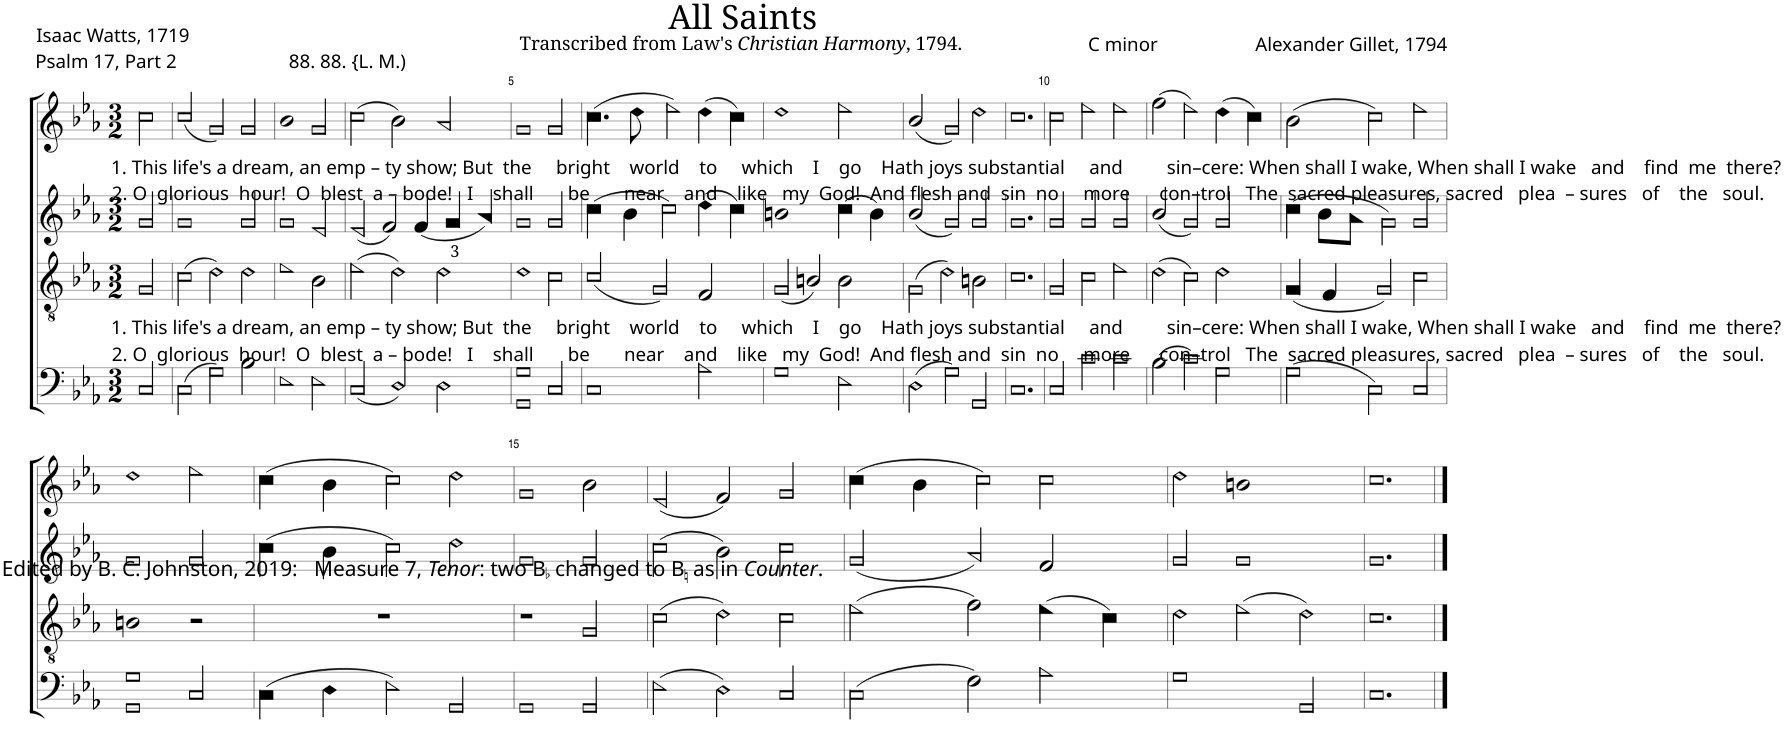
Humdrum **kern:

**kern	**kern	**kern	**kern
*part4	*part3	*part2	*part1
*staff4	*staff3	*staff2	*staff1
*I"Bass	*I"Tenor	*I"Voice	*I"Voice
*clefF4	*clefGv2	*clefG2	*clefG2
*k[b-e-a-]	*k[b-e-a-]	*k[b-e-a-]	*k[b-e-a-]
*M3/2	*M3/2	*M3/2	*M3/2
=1	=1	=1	=1
!	!	!	!LO:TX:b:t=1. This life's a dream, an emp – ty show; But  the     bright    world    to     which    I    go    Hath joys substantial     and         sin–cere&colon; When shall I wake, When shall I wake   and    find  me  there?
!	!	!	!LO:TX:b:t=2. O  glorious  hour!  O  blest  a – bode!   I    shall       be       near    and    like   my  God!  And flesh and  sin  no     more      con–trol   The  sacred pleasures, sacred   plea  – sures   of    the   soul.
!	!LO:TX:b:t=1. This life's a dream, an emp – ty show; But  the     bright    world    to     which    I    go    Hath joys substantial     and         sin–cere&colon; When shall I wake, When shall I wake   and    find  me  there?	!	!
!	!LO:TX:b:t=2. O  glorious  hour!  O  blest  a – bode!   I    shall       be       near    and    like   my  God!  And flesh and  sin  no     more      con–trol   The  sacred pleasures, sacred   plea  – sures   of    the   soul.	!	!
!LO:TX:b:t=Edited by B. C. Johnston, 2019&colon;   Measure 7,	!	!	!
!LO:TX:b:i:t=Tenor	!	!	!
!LO:TX:b:t=&colon; two B	!	!	!
!LO:TX:b:t=changed to B	!	!	!
!LO:TX:b:t=as in	!	!	!
!LO:TX:b:i:t=Counter	!	!	!
!LO:TX:b:t=.	!	!	!
2C!/	2G!/	2g!/	2cc!\
=2	=2	=2	=2
(2C!\	(2c!\	1g!	(2cc!/
2G!\)	2d!\)	.	2g!/)
2B-!\	2d!\	2g!/	2g!/
=3	=3	=3	=3
1E-!	1e-!	1g!	1b-!
2E-!\	2B-!\	2e-!/	2g!/
=4	=4	=4	=4
(2C!/	(2e-!\	(2e-!/	(2cc!\
2D!/)	2d!\)	2f!/)	2b-!\)
*	*	*Xbrackettup	*
2D!\	2d!\	(6f!/	2a-!/
.	.	6g!/	.
.	.	6a-!/)	.
=5	=5	=5	=5
1GG! 1G!	1d!	1g!	1g!
2C!/	2c!\	2g!/	2g!/
=6	=6	=6	=6
1C!	(2c!/	(4cc!\	(4.cc!\
.	.	4b-!\	.
.	.	.	8dd!\
.	2G!/)	2cc!\)	2ee-!\)
2A-!\	2F!/	(4dd!\	(4dd!\
.	.	4cc!\)	4cc!\)
=7	=7	=7	=7
1G!	(2G!/	1bn!	1dd!
.	2Bn!/)	.	.
2E-!\	2B!\	(4cc!\	2ee-!\
.	.	4b!\)	.
=8	=8	=8	=8
(2D!\	(2G!\	(2b-!/	(2b-!/
2G!\)	2d!\)	2g!/)	2g!/)
2GG!/	2Bn!\	2g!/	2dd!\
=9	=9	=9	=9
1.C!	1.c!	1.g!	1.cc!
=10	=10	=10	=10
2C!/	2G!/	2g!/	2cc!\
2c!\	2c!\	2g!/	2ee-!\
2c!\	2e-!\	2g!/	2ee-!\
=11	=11	=11	=11
(2B-!\	(2d!\	(2b-!/	(2ff!\
2c!\)	2c!\)	2g!/)	2ee-!\)
2G!\	2d!\	2g!/	(4dd!\
.	.	.	4cc!\)
=12	=12	=12	=12
(2G!\	(4G!/	(4cc!\	(2b-!\
.	4F!/	8b-!\L	.
.	.	8a-!\J	.
2C!\)	2G!/)	2g!\)	2cc!\)
2C!/	2c!\	2g!/	2ee-!\
!!LO:LB:g=z
=13	=13	=13	=13
1GG! 1G!	1Bn!	1g!	1dd!
2C!/	2r	2g!/	2ee-!\
=14	=14	=14	=14
(4C!\	1.r	(4cc!\	(4cc!\
4D!\	.	4b-!\	4b-!\
2E-!\)	.	2cc!\)	2cc!\)
2GG!/	.	2dd!\	2dd!\
=15	=15	=15	=15
1GG!	1r	1g!	1g!
2GG!/	2G!/	2g!/	2b-!\
=16	=16	=16	=16
(2E-!\	(2c!\	(2cc!\	(2e-!/
2D!\)	2d!\)	2b-!\)	2f!/)
2C!/	2c!\	2cc!\	2g!/
=17	=17	=17	=17
(2C!\	(2e-!\	(2g!/	(4cc!\
.	.	.	4b-!\
2F!\)	2f!\)	2a-!/)	2cc!\)
2A-!\	(4e-!\	2f!/	2cc!\
.	4c!\)	.	.
=18	=18	=18	=18
1G!	2d!\	2g!/	2dd!\
.	(2e-!\	1g!	1bn!
2GG!/	2d!\)	.	.
=19	=19	=19	=19
1.C!	1.c!	1.g!	1.cc!
==	==	==	==
*-	*-	*-	*-
